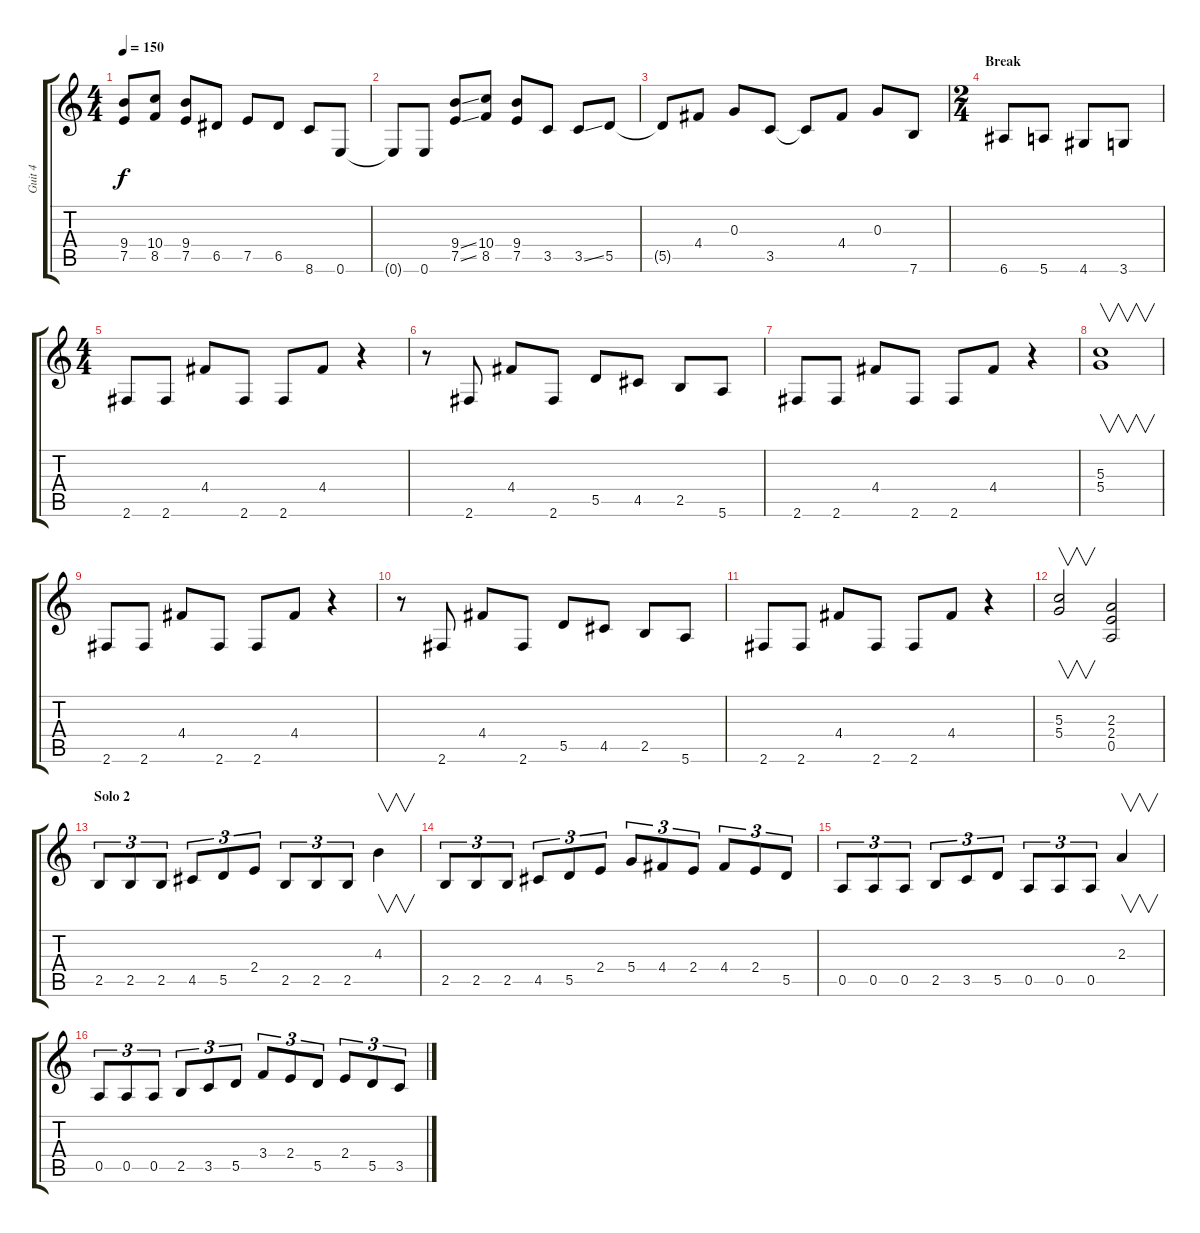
\track ("Guit 4" "Guit 4") {instrument overdrivenguitar}
\staff {score tabs}
\tuning (E4 B3 G3 D3 A2 E2) {hide}
\ts (4 4)
\tempo 150
\clef g2
\ks c
(9.4{t} 7.5{t}).8{dy f} (10.4 8.5).8 (9.4 7.5).8 6.5.8 7.5.8 6.5.8 8.6.8 0.6.8 |
0.6{t}.8 0.6.8 (9.4{ss} 7.5{ss}).8 (10.4 8.5).8 (9.4 7.5).8 3.5.8 3.5{ss}.8 5.5.8 |
5.5{t}.8 4.4.8 0.3.8 3.5.8 3.5{t}.8 4.4.8 0.3.8 7.6.8 |
\ts (2 4)
\section ("" "Break")
6.6.8 5.6.8 4.6.8 3.6.8 |
\ts (4 4)
2.6.8 2.6.8 4.4.8 2.6.8 2.6.8 4.4.8 r.4 |
r.8 2.6.8 4.4.8 2.6.8 5.5.8 4.5.8 2.5.8 5.6.8 |
2.6.8 2.6.8 4.4.8 2.6.8 2.6.8 4.4.8 r.4 |
(5.3 5.4).1{v} |
2.6.8 2.6.8 4.4.8 2.6.8 2.6.8 4.4.8 r.4 |
r.8 2.6.8 4.4.8 2.6.8 5.5.8 4.5.8 2.5.8 5.6.8 |
2.6.8 2.6.8 4.4.8 2.6.8 2.6.8 4.4.8 r.4 |
(5.3 5.4).2{v} (2.3 2.4 0.5).2 |
\section ("" "Solo 2")
2.5.8{tu (3 2)} 2.5.8{tu (3 2)} 2.5.8{tu (3 2)} 4.5.8{tu (3 2)} 5.5.8{tu (3 2)} 2.4.8{tu (3 2)} 2.5.8{tu (3 2)} 2.5.8{tu (3 2)} 2.5.8{tu (3 2)} 4.3.4{v} |
2.5.8{tu (3 2)} 2.5.8{tu (3 2)} 2.5.8{tu (3 2)} 4.5.8{tu (3 2)} 5.5.8{tu (3 2)} 2.4.8{tu (3 2)} 5.4.8{tu (3 2)} 4.4.8{tu (3 2)} 2.4.8{tu (3 2)} 4.4.8{tu (3 2)} 2.4.8{tu (3 2)} 5.5.8{tu (3 2)} |
0.5.8{tu (3 2)} 0.5.8{tu (3 2)} 0.5.8{tu (3 2)} 2.5.8{tu (3 2)} 3.5.8{tu (3 2)} 5.5.8{tu (3 2)} 0.5.8{tu (3 2)} 0.5.8{tu (3 2)} 0.5.8{tu (3 2)} 2.3.4{v} |
0.5.8{tu (3 2)} 0.5.8{tu (3 2)} 0.5.8{tu (3 2)} 2.5.8{tu (3 2)} 3.5.8{tu (3 2)} 5.5.8{tu (3 2)} 3.4.8{tu (3 2)} 2.4.8{tu (3 2)} 5.5.8{tu (3 2)} 2.4.8{tu (3 2)} 5.5.8{tu (3 2)} 3.5.8{tu (3 2)}
